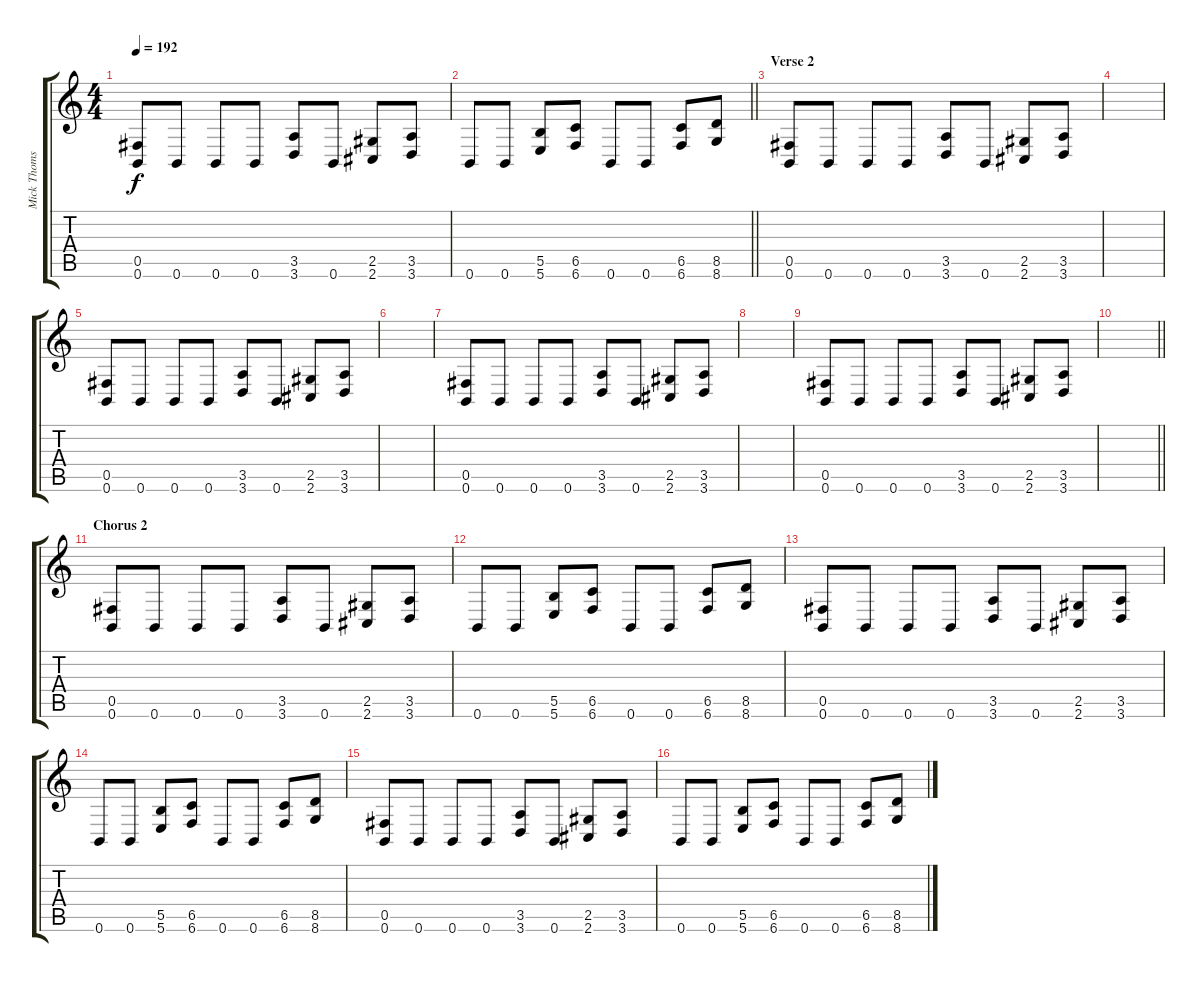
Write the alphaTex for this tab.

\track ("Mick Thomson" "Mick Thoms") {instrument distortionguitar}
\staff {score tabs}
\tuning (Db4 Ab3 E3 B2 Gb2 B1) {hide}
\ts (4 4)
\tempo 192
\clef g2
\ks c
(0.5 0.6).8{dy f} 0.6.8 0.6.8 0.6.8 (3.5 3.6).8 0.6.8 (2.5 2.6).8 (3.5 3.6).8 |
\barLineRight lightlight
0.6.8 0.6.8 (5.5 5.6).8 (6.5 6.6).8 0.6.8 0.6.8 (6.5 6.6).8 (8.5 8.6).8 |
\section ("" "Verse 2")
(0.5 0.6).8 0.6.8 0.6.8 0.6.8 (3.5 3.6).8 0.6.8 (2.5 2.6).8 (3.5 3.6).8 |
|
(0.5 0.6).8 0.6.8 0.6.8 0.6.8 (3.5 3.6).8 0.6.8 (2.5 2.6).8 (3.5 3.6).8 |
|
(0.5 0.6).8 0.6.8 0.6.8 0.6.8 (3.5 3.6).8 0.6.8 (2.5 2.6).8 (3.5 3.6).8 |
|
(0.5 0.6).8 0.6.8 0.6.8 0.6.8 (3.5 3.6).8 0.6.8 (2.5 2.6).8 (3.5 3.6).8 |
\barLineRight lightlight
|
\section ("" "Chorus 2")
(0.5 0.6).8 0.6.8 0.6.8 0.6.8 (3.5 3.6).8 0.6.8 (2.5 2.6).8 (3.5 3.6).8 |
0.6.8 0.6.8 (5.5 5.6).8 (6.5 6.6).8 0.6.8 0.6.8 (6.5 6.6).8 (8.5 8.6).8 |
(0.5 0.6).8 0.6.8 0.6.8 0.6.8 (3.5 3.6).8 0.6.8 (2.5 2.6).8 (3.5 3.6).8 |
0.6.8 0.6.8 (5.5 5.6).8 (6.5 6.6).8 0.6.8 0.6.8 (6.5 6.6).8 (8.5 8.6).8 |
(0.5 0.6).8 0.6.8 0.6.8 0.6.8 (3.5 3.6).8 0.6.8 (2.5 2.6).8 (3.5 3.6).8 |
0.6.8 0.6.8 (5.5 5.6).8 (6.5 6.6).8 0.6.8 0.6.8 (6.5 6.6).8 (8.5 8.6).8
